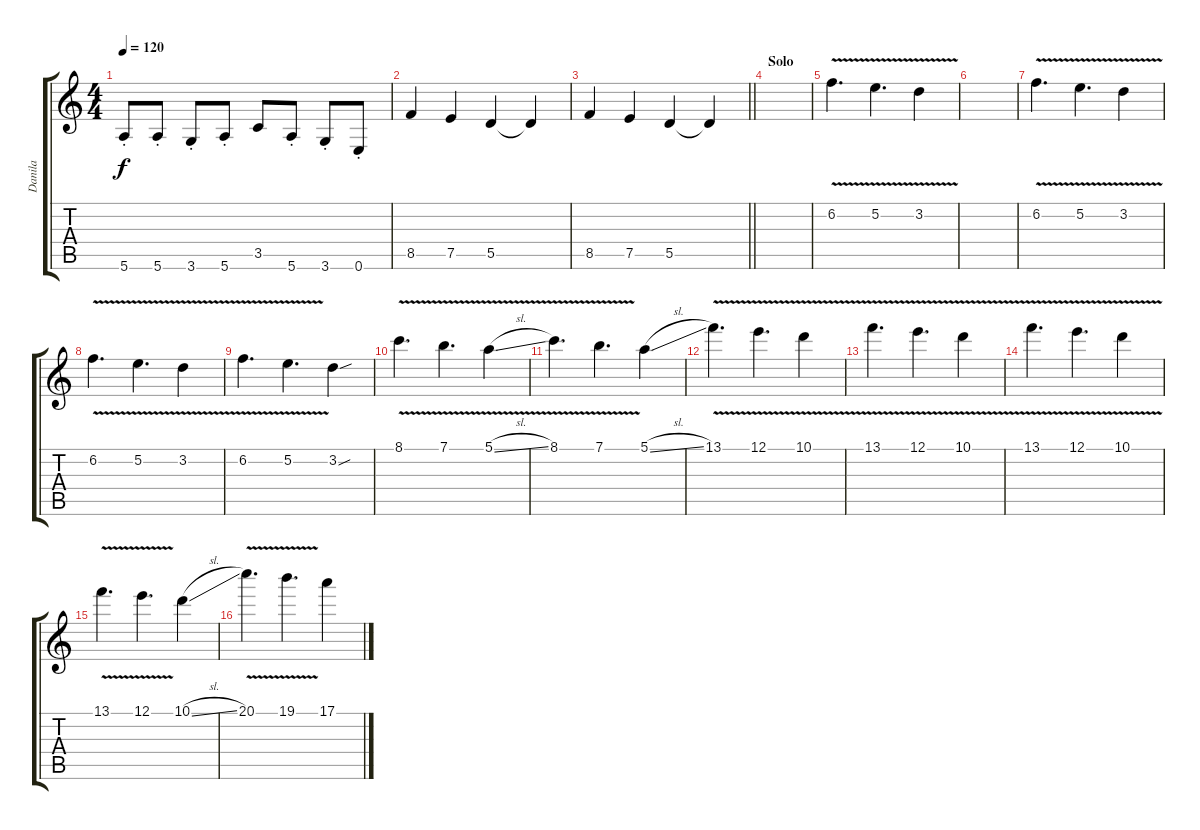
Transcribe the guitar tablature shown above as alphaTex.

\track ("Danila" "Danila") {instrument acousticguitarsteel}
\staff {score tabs}
\tuning (E4 B3 G3 D3 A2 E2) {hide}
\ts (4 4)
\tempo 120
\clef g2
\ks c
5.6{st}.8{dy f} 5.6{st}.8 3.6{st}.8 5.6{st}.8 3.5.8 5.6{st}.8 3.6{st}.8 0.6{st}.8 |
8.5.4 7.5.4 5.5.4 5.5{t}.4 |
\barLineRight lightlight
8.5.4 7.5.4 5.5.4 5.5{t}.4 |
\section ("" "Solo")
|
6.2{v}.4{d} 5.2{v}.4{d} 3.2{v}.4 |
|
6.2{v}.4{d} 5.2{v}.4{d} 3.2{v}.4 |
6.2{v}.4{d} 5.2{v}.4{d} 3.2{v}.4 |
6.2{v}.4{d} 5.2{v}.4{d} 3.2{sou}.4 |
8.1{v}.4{d} 7.1{v}.4{d} 5.1{v sl}.4 |
8.1{v}.4{d} 7.1{v}.4{d} 5.1{sl}.4 |
13.1{v}.4{d} 12.1{v}.4{d} 10.1{v}.4 |
13.1{v}.4{d} 12.1{v}.4{d} 10.1{v}.4 |
13.1{v}.4{d} 12.1{v}.4{d} 10.1{v}.4 |
13.1{v}.4{d} 12.1{v}.4{d} 10.1{sl}.4 |
20.1{v}.4{d} 19.1{v}.4{d} 17.1{sl}.4
